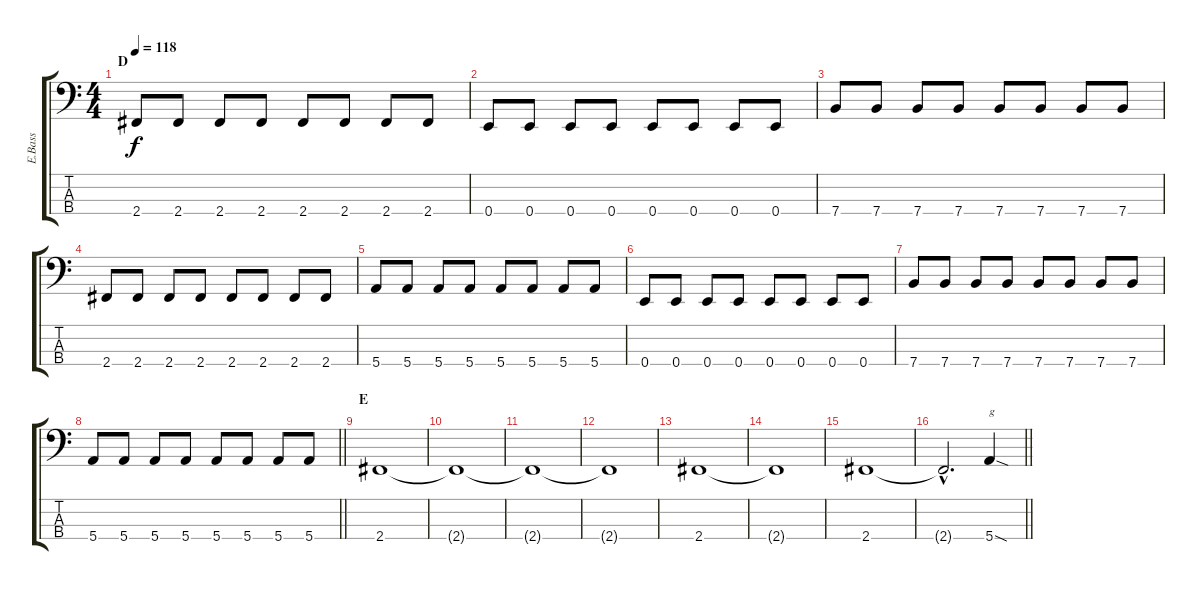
\track ("E.Bass" "E.Bass") {instrument electricbassfinger}
\staff {score tabs}
\tuning (G2 D2 A1 E1) {hide}
\ts (4 4)
\section ("" "D")
\tempo 118
\clef f4
\ks c
2.4.8{dy f} 2.4.8 2.4.8 2.4.8 2.4.8 2.4.8 2.4.8 2.4.8 |
0.4.8 0.4.8 0.4.8 0.4.8 0.4.8 0.4.8 0.4.8 0.4.8 |
7.4.8 7.4.8 7.4.8 7.4.8 7.4.8 7.4.8 7.4.8 7.4.8 |
2.4.8 2.4.8 2.4.8 2.4.8 2.4.8 2.4.8 2.4.8 2.4.8 |
5.4.8 5.4.8 5.4.8 5.4.8 5.4.8 5.4.8 5.4.8 5.4.8 |
0.4.8 0.4.8 0.4.8 0.4.8 0.4.8 0.4.8 0.4.8 0.4.8 |
7.4.8 7.4.8 7.4.8 7.4.8 7.4.8 7.4.8 7.4.8 7.4.8 |
\barLineRight lightlight
5.4.8 5.4.8 5.4.8 5.4.8 5.4.8 5.4.8 5.4.8 5.4.8 |
\section ("" "E")
2.4.1 |
2.4{t}.1 |
2.4{t}.1 |
2.4{t}.1 |
2.4.1 |
2.4{t}.1 |
2.4.1 |
\barLineRight lightlight
2.4{hac t}.2{d} 5.4{sod}.4{txt "g"}
